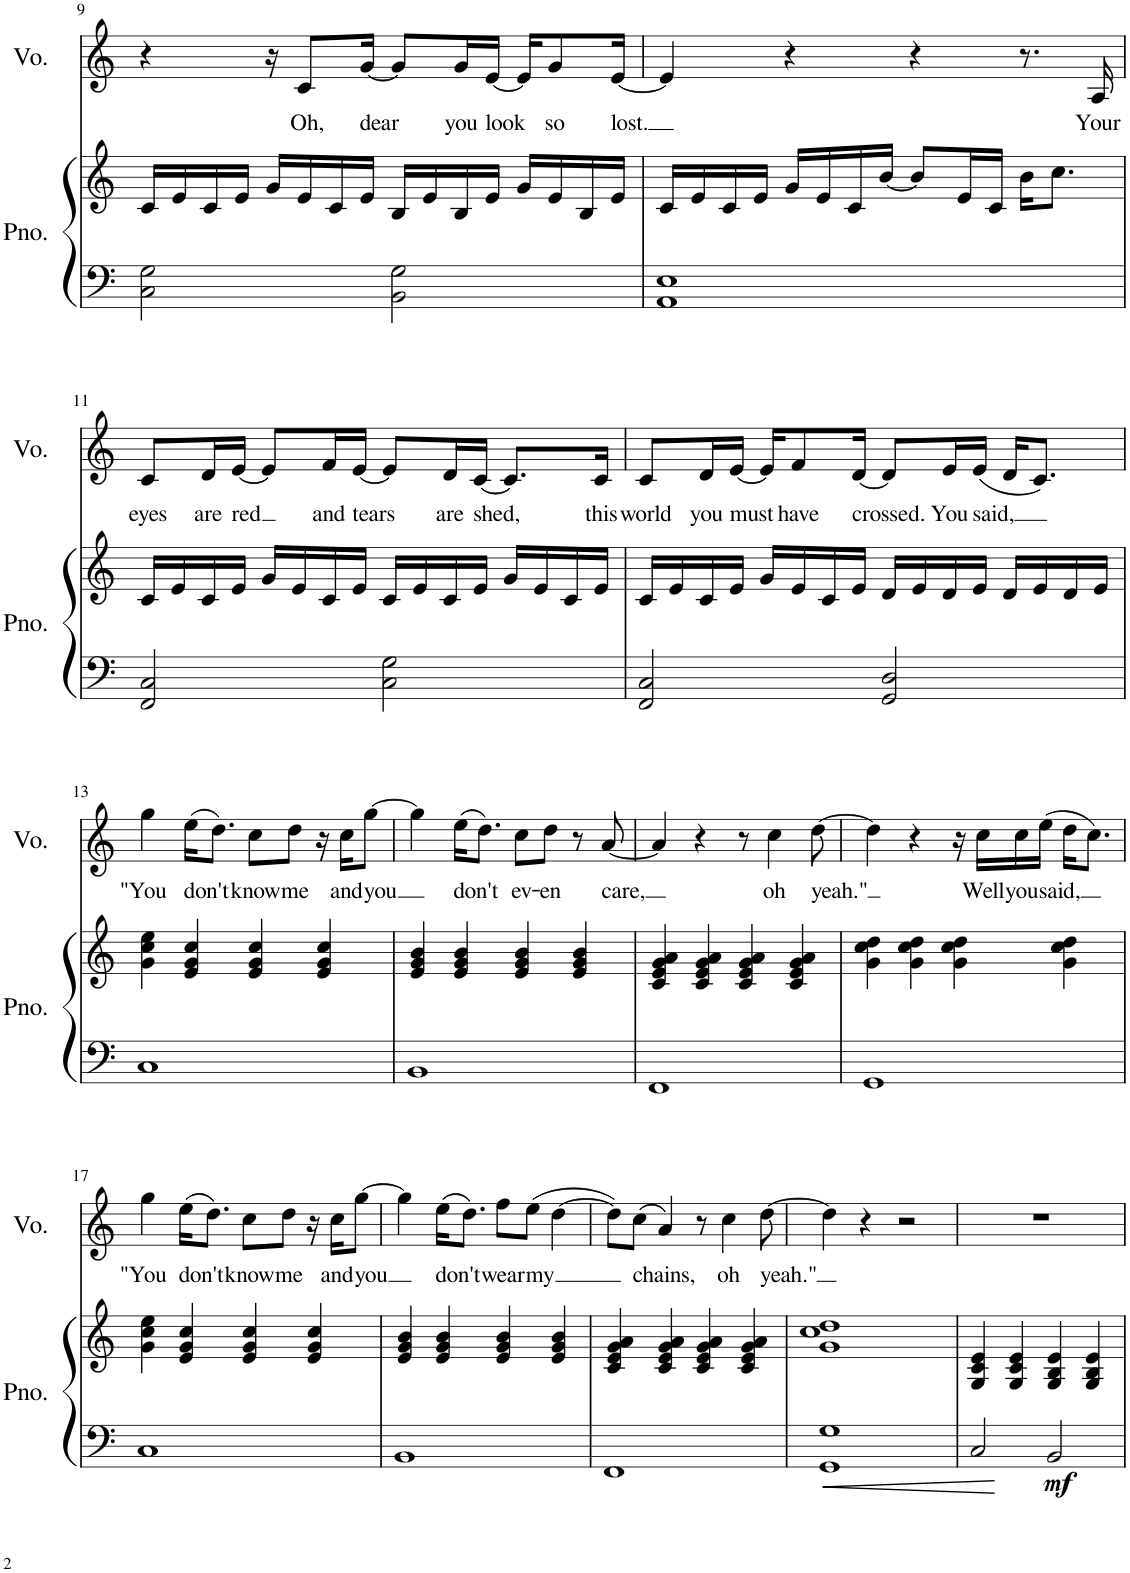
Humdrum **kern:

**kern	**kern	**dynam	**kern	**text
*part2	*part2	*part2	*part1	*part1
*staff3	*staff2	*staff2/3	*staff1	*staff1
*I"Piano	*	*	*I"Voice	*
*I'Pno.	*	*	*I'Vo.	*
!!LO:PB:g=z
*clefF4	*clefG2	*	*clefG2	*
*k[]	*k[]	*	*k[]	*
*M4/4	*M4/4	*	*M4/4	*
=9	=9	=9	=9	=9
2C\ 2G\	16c/LL	.	4r	.
.	16e/	.	.	.
.	16c/	.	.	.
.	16e/JJ	.	.	.
.	16g/LL	.	16r	.
!	!	!	!	!LO:LY:b
.	16e/	.	8c/L	Oh,
.	16c/	.	.	.
!	!	!	!	!LO:LY:b
.	16e/JJ	.	[16g/Jk	dear
2BB\ 2G\	16B/LL	.	8g/L]	.
.	16e/	.	.	.
!	!	!	!	!LO:LY:b
.	16B/	.	16g/L	you
!	!	!	!	!LO:LY:b
.	16e/JJ	.	[16e/JJ	look
.	16g/LL	.	16e/KL]	.
!	!	!	!	!LO:LY:b
.	16e/	.	8g/	so
.	16B/	.	.	.
!	!	!	!	!LO:LY:b
.	16e/JJ	.	[16e/Jk	lost.
=10	=10	=10	=10	=10
1AA 1E	16c/LL	.	4e/]	.
.	16e/	.	.	.
.	16c/	.	.	.
.	16e/JJ	.	.	.
.	16g/LL	.	4r	.
.	16e/	.	.	.
.	16c/	.	.	.
.	[16b/JJ	.	.	.
.	8b/L]	.	4r	.
.	16e/L	.	.	.
.	16c/JJ	.	.	.
.	16b\KL	.	8.r	.
.	8.cc\J	.	.	.
!	!	!	!	!LO:LY:b
.	.	.	16A/	Your
!!LO:LB:g=z
=11	=11	=11	=11	=11
!	!	!	!	!LO:LY:b
2FF/ 2C/	16c/LL	.	8c/L	eyes
.	16e/	.	.	.
!	!	!	!	!LO:LY:b
.	16c/	.	16d/L	are
!	!	!	!	!LO:LY:b
.	16e/JJ	.	[16e/JJ	red
.	16g/LL	.	8e/L]	.
.	16e/	.	.	.
!	!	!	!	!LO:LY:b
.	16c/	.	16f/L	and
!	!	!	!	!LO:LY:b
.	16e/JJ	.	[16e/JJ	tears
2C\ 2G\	16c/LL	.	8e/L]	.
.	16e/	.	.	.
!	!	!	!	!LO:LY:b
.	16c/	.	16d/L	are
!	!	!	!	!LO:LY:b
.	16e/JJ	.	[16c/JJ	shed,
.	16g/LL	.	8.c/L]	.
.	16e/	.	.	.
.	16c/	.	.	.
!	!	!	!	!LO:LY:b
.	16e/JJ	.	16c/Jk	this
=12	=12	=12	=12	=12
!	!	!	!	!LO:LY:b
2FF/ 2C/	16c/LL	.	8c/L	world
.	16e/	.	.	.
!	!	!	!	!LO:LY:b
.	16c/	.	16d/L	you
!	!	!	!	!LO:LY:b
.	16e/JJ	.	[16e/JJ	must
.	16g/LL	.	16e/KL]	.
!	!	!	!	!LO:LY:b
.	16e/	.	8f/	have
.	16c/	.	.	.
!	!	!	!	!LO:LY:b
.	16e/JJ	.	[16d/Jk	crossed.
2GG/ 2D/	16d/LL	.	8d/L]	.
.	16e/	.	.	.
!	!	!	!	!LO:LY:b
.	16d/	.	16e/L	You
!	!	!	!	!LO:LY:b
.	16e/JJ	.	(16e/JJ	said,
.	16d/LL	.	16d/KL	.
.	16e/	.	8.c/J)	.
.	16d/	.	.	.
.	16e/JJ	.	.	.
!!LO:LB:g=z
=13	=13	=13	=13	=13
!	!	!	!	!LO:LY:b
1C	4g\ 4cc\ 4ee\	.	4gg\	"You
!	!	!	!	!LO:LY:b
.	4e/ 4g/ 4cc/	.	(16ee\KL	don't
.	.	.	8.dd\J)	.
!	!	!	!	!LO:LY:b
.	4e/ 4g/ 4cc/	.	8cc\L	know
!	!	!	!	!LO:LY:b
.	.	.	8dd\J	me
.	4e/ 4g/ 4cc/	.	16r	.
!	!	!	!	!LO:LY:b
.	.	.	16cc\KL	and
!	!	!	!	!LO:LY:b
.	.	.	[8gg\J	you
=14	=14	=14	=14	=14
1BB	4e/ 4g/ 4b/	.	4gg\]	.
!	!	!	!	!LO:LY:b
.	4e/ 4g/ 4b/	.	(16ee\KL	don't
.	.	.	8.dd\J)	.
!	!	!	!	!LO:LY:b
.	4e/ 4g/ 4b/	.	8cc\L	ev-
!	!	!	!	!LO:LY:b
.	.	.	8dd\J	-en
.	4e/ 4g/ 4b/	.	8r	.
!	!	!	!	!LO:LY:b
.	.	.	[8a/	care,
=15	=15	=15	=15	=15
1FF	4c/ 4e/ 4g/ 4a/	.	4a/]	.
.	4c/ 4e/ 4g/ 4a/	.	4r	.
.	4c/ 4e/ 4g/ 4a/	.	8r	.
!	!	!	!	!LO:LY:b
.	.	.	4cc\	oh
.	4c/ 4e/ 4g/ 4a/	.	.	.
!	!	!	!	!LO:LY:b
.	.	.	[8dd\	yeah."
=16	=16	=16	=16	=16
1GG	4g\ 4cc\ 4dd\	.	4dd\]	.
.	4g\ 4cc\ 4dd\	.	4r	.
.	4g\ 4cc\ 4dd\	.	16r	.
!	!	!	!	!LO:LY:b
.	.	.	16cc\LL	Well
!	!	!	!	!LO:LY:b
.	.	.	16cc\	you
!	!	!	!	!LO:LY:b
.	.	.	(16ee\JJ	said,
.	4g\ 4cc\ 4dd\	.	16dd\KL	.
.	.	.	8.cc\J)	.
!!LO:LB:g=z
=17	=17	=17	=17	=17
!	!	!	!	!LO:LY:b
1C	4g\ 4cc\ 4ee\	.	4gg\	"You
!	!	!	!	!LO:LY:b
.	4e/ 4g/ 4cc/	.	(16ee\KL	don't
.	.	.	8.dd\J)	.
!	!	!	!	!LO:LY:b
.	4e/ 4g/ 4cc/	.	8cc\L	know
!	!	!	!	!LO:LY:b
.	.	.	8dd\J	me
.	4e/ 4g/ 4cc/	.	16r	.
!	!	!	!	!LO:LY:b
.	.	.	16cc\KL	and
!	!	!	!	!LO:LY:b
.	.	.	[8gg\J	you
=18	=18	=18	=18	=18
1BB	4e/ 4g/ 4b/	.	4gg\]	.
!	!	!	!	!LO:LY:b
.	4e/ 4g/ 4b/	.	(16ee\KL	don't
.	.	.	8.dd\J)	.
!	!	!	!	!LO:LY:b
.	4e/ 4g/ 4b/	.	8ff\L	wear
!	!	!	!	!LO:LY:b
.	.	.	(8ee\J	my
.	4e/ 4g/ 4b/	.	[4dd\	.
=19	=19	=19	=19	=19
1FF	4c/ 4e/ 4g/ 4a/	.	8dd\L])	.
!	!	!	!	!LO:LY:b
.	.	.	(8cc\J	chains,
.	4c/ 4e/ 4g/ 4a/	.	4a/)	.
.	4c/ 4e/ 4g/ 4a/	.	8r	.
!	!	!	!	!LO:LY:b
.	.	.	4cc\	oh
.	4c/ 4e/ 4g/ 4a/	.	.	.
!	!	!	!	!LO:LY:b
.	.	.	[8dd\	yeah."
=20	=20	=20	=20	=20
1GG 1G	1g 1cc 1dd	.	4dd\]	.
.	.	.	4r	.
.	.	.	2r	.
=21	=21	=21	=21	=21
2C/	4G/ 4c/ 4e/	.	1r	.
.	4G/ 4c/ 4e/	.	.	.
!	!	!LO:DY:b=2	!	!
2BB/	4G/ 4B/ 4e/	mf	.	.
.	4G/ 4B/ 4e/	.	.	.
=	=	=	=	=
*-	*-	*-	*-	*-
